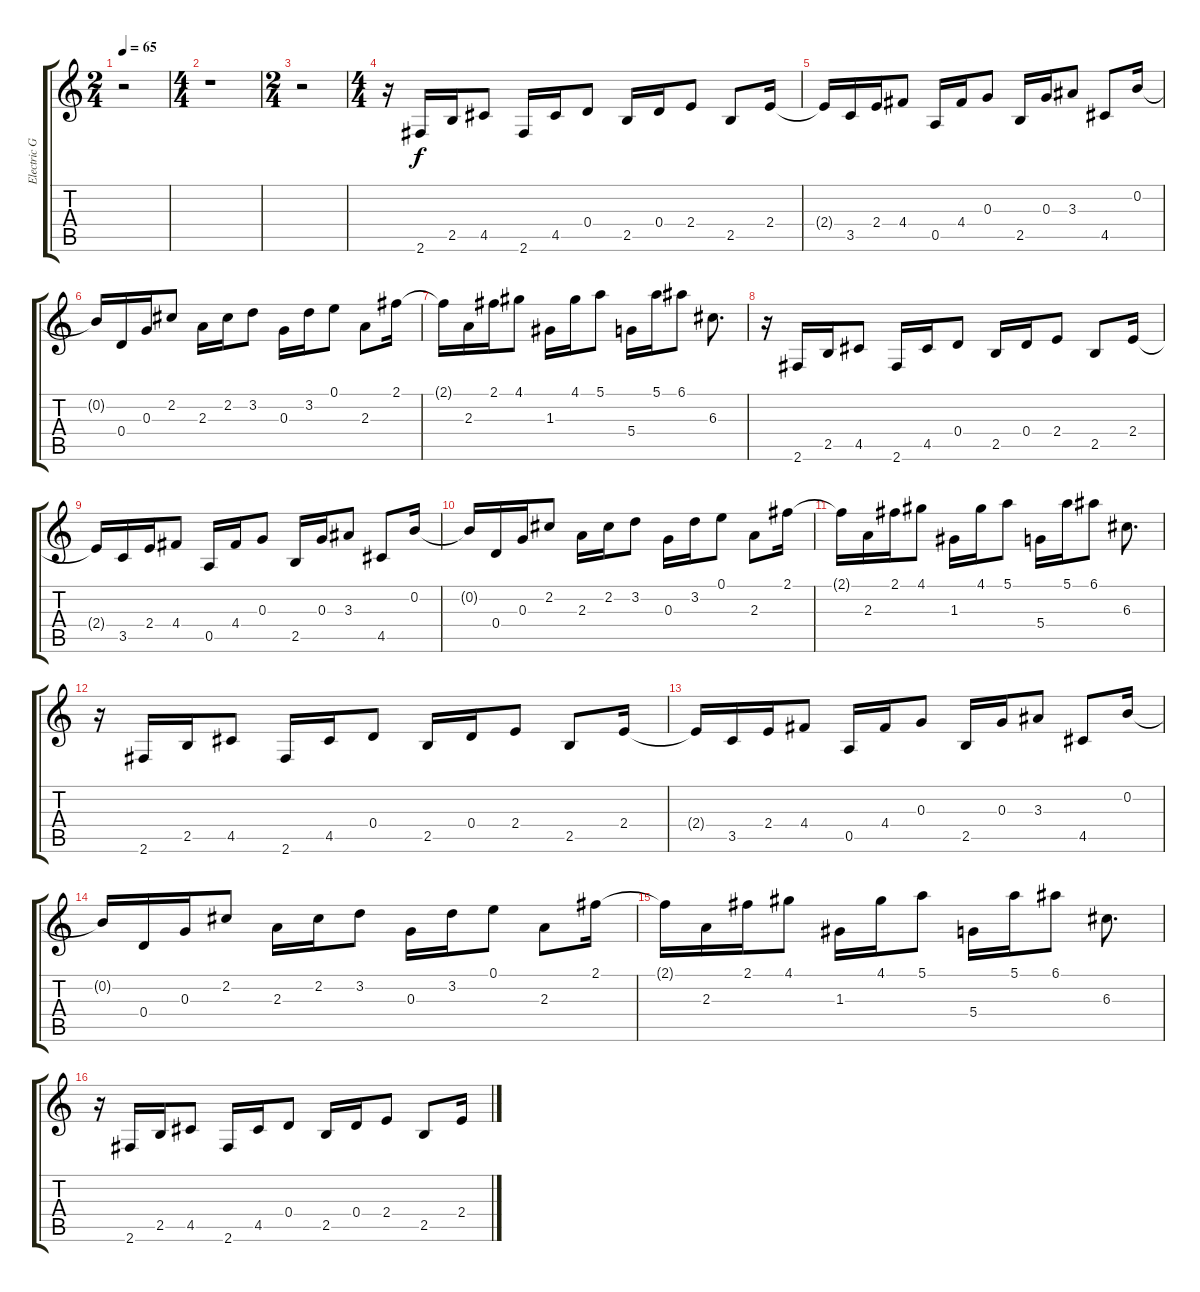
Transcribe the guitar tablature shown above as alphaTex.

\track ("Electric Guitar (Steve Morse)" "Electric G") {instrument electricguitarjazz}
\staff {score tabs}
\tuning (E4 B3 G3 D3 A2 E2) {hide}
\ts (2 4)
\tempo 65
\clef g2
\ks c
r.2{dy f} |
\ts (4 4)
r.1 |
\ts (2 4)
r.2 |
\ts (4 4)
r.16 2.6.16 2.5.16 4.5.8 2.6.16 4.5.16 0.4.8 2.5.16 0.4.16 2.4.8 2.5.8 2.4.16 |
2.4{t}.16 3.5.16 2.4.16 4.4.8 0.5.16 4.4.16 0.3.8 2.5.16 0.3.16 3.3.8 4.5.8 0.2.16 |
0.2{t}.16 0.4.16 0.3.16 2.2.8 2.3.16 2.2.16 3.2.8 0.3.16 3.2.16 0.1.8 2.3.8 2.1.16 |
2.1{t}.16 2.3.16 2.1.16 4.1.8 1.3.16 4.1.16 5.1.8 5.4.16 5.1.16 6.1.8 6.3.8{d} |
r.16 2.6.16 2.5.16 4.5.8 2.6.16 4.5.16 0.4.8 2.5.16 0.4.16 2.4.8 2.5.8 2.4.16 |
2.4{t}.16 3.5.16 2.4.16 4.4.8 0.5.16 4.4.16 0.3.8 2.5.16 0.3.16 3.3.8 4.5.8 0.2.16 |
0.2{t}.16 0.4.16 0.3.16 2.2.8 2.3.16 2.2.16 3.2.8 0.3.16 3.2.16 0.1.8 2.3.8 2.1.16 |
2.1{t}.16 2.3.16 2.1.16 4.1.8 1.3.16 4.1.16 5.1.8 5.4.16 5.1.16 6.1.8 6.3.8{d} |
r.16 2.6.16 2.5.16 4.5.8 2.6.16 4.5.16 0.4.8 2.5.16 0.4.16 2.4.8 2.5.8 2.4.16 |
2.4{t}.16 3.5.16 2.4.16 4.4.8 0.5.16 4.4.16 0.3.8 2.5.16 0.3.16 3.3.8 4.5.8 0.2.16 |
0.2{t}.16 0.4.16 0.3.16 2.2.8 2.3.16 2.2.16 3.2.8 0.3.16 3.2.16 0.1.8 2.3.8 2.1.16 |
2.1{t}.16 2.3.16 2.1.16 4.1.8 1.3.16 4.1.16 5.1.8 5.4.16 5.1.16 6.1.8 6.3.8{d} |
r.16 2.6.16 2.5.16 4.5.8 2.6.16 4.5.16 0.4.8 2.5.16 0.4.16 2.4.8 2.5.8 2.4.16
